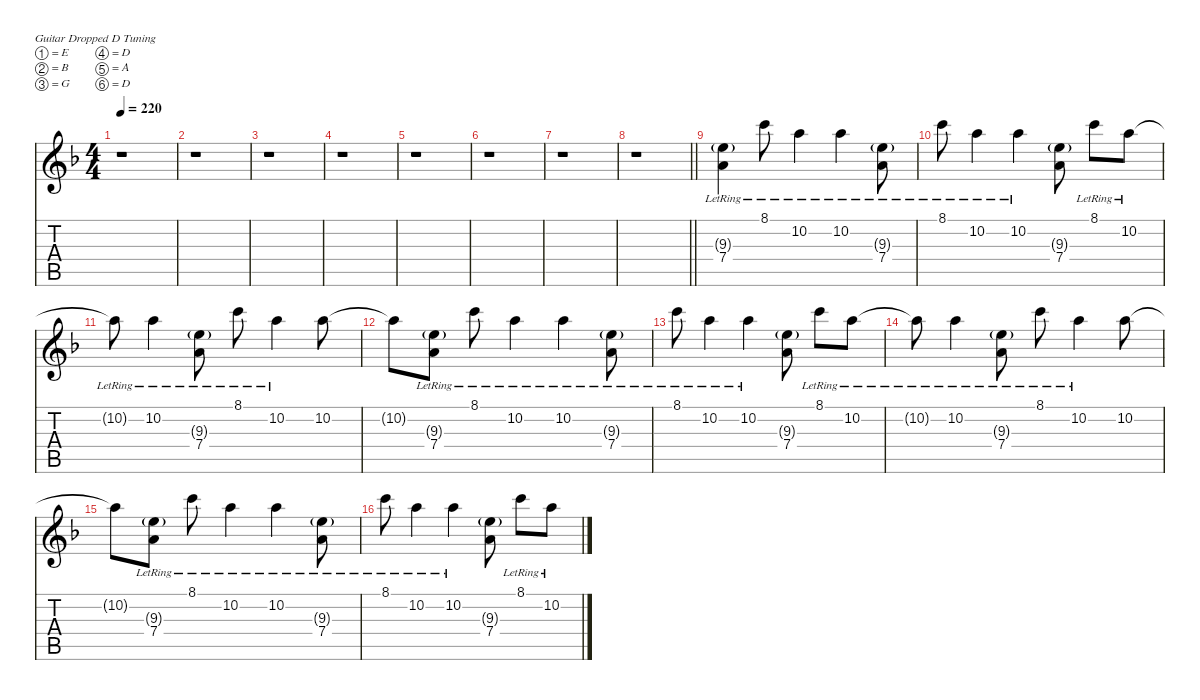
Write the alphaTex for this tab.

\hideDynamics
\bracketExtendMode nobrackets
\singleTrackTrackNamePolicy hidden
\multiTrackTrackNamePolicy hidden
\firstSystemTrackNameMode fullname
\firstSystemTrackNameOrientation horizontal
\otherSystemsTrackNameOrientation horizontal
\track ("Lead guitar" "E-Gt") {mute instrument overdrivenguitar}
\staff {score tabs}
\tuning (E4 B3 G3 D3 A2 D2)
\ts (4 4)
\tempo 220
\clef g2
\ks dminor
r.1{dy f beam Down} |
r.1{beam Down} |
r.1{beam Down} |
r.1{beam Down} |
r.1{beam Down} |
r.1{beam Down} |
r.1{beam Down} |
\barLineRight lightlight
r.1{beam Down} |
(9.3{g lr acc forcenatural} 7.4{lr acc forcenatural}).4{instrument overdrivenguitar beam Down} 8.1{lr acc forcenatural}.8{beam Down} 10.2{lr acc forcenatural}.4{beam Down} 10.2{lr acc forcenatural}.4{beam Down} (9.3{g lr acc forcenatural} 7.4{lr acc forcenatural}).8{beam Down} |
8.1{lr acc forcenatural}.8{beam Down} 10.2{lr acc forcenatural}.4{beam Down} 10.2{lr acc forcenatural}.4{beam Down} (9.3{g acc forcenatural} 7.4{acc forcenatural}).8{beam Down} 8.1{lr acc forcenatural}.8{beam Down} 10.2{lr acc forcenatural}.8{beam Down} |
10.2{lr t acc forcenatural}.8{beam Down} 10.2{lr acc forcenatural}.4{beam Down} (9.3{g lr acc forcenatural} 7.4{lr acc forcenatural}).8{beam Down} 8.1{lr acc forcenatural}.8{beam Down} 10.2{lr acc forcenatural}.4{beam Down} 10.2{acc forcenatural}.8{beam Down} |
10.2{t acc forcenatural}.8{beam Down} (9.3{g lr acc forcenatural} 7.4{lr acc forcenatural}).8{beam Down} 8.1{lr acc forcenatural}.8{beam Down} 10.2{lr acc forcenatural}.4{beam Down} 10.2{lr acc forcenatural}.4{beam Down} (9.3{g lr acc forcenatural} 7.4{lr acc forcenatural}).8{beam Down} |
8.1{lr acc forcenatural}.8{beam Down} 10.2{lr acc forcenatural}.4{beam Down} 10.2{lr acc forcenatural}.4{beam Down} (9.3{g acc forcenatural} 7.4{acc forcenatural}).8{beam Down} 8.1{lr acc forcenatural}.8{beam Down} 10.2{lr acc forcenatural}.8{beam Down} |
10.2{lr t acc forcenatural}.8{beam Down} 10.2{lr acc forcenatural}.4{beam Down} (9.3{g lr acc forcenatural} 7.4{lr acc forcenatural}).8{beam Down} 8.1{lr acc forcenatural}.8{beam Down} 10.2{lr acc forcenatural}.4{beam Down} 10.2{acc forcenatural}.8{beam Down} |
10.2{t acc forcenatural}.8{beam Down} (9.3{g lr acc forcenatural} 7.4{lr acc forcenatural}).8{beam Down} 8.1{lr acc forcenatural}.8{beam Down} 10.2{lr acc forcenatural}.4{beam Down} 10.2{lr acc forcenatural}.4{beam Down} (9.3{g lr acc forcenatural} 7.4{lr acc forcenatural}).8{beam Down} |
8.1{lr acc forcenatural}.8{beam Down} 10.2{lr acc forcenatural}.4{beam Down} 10.2{lr acc forcenatural}.4{beam Down} (9.3{g acc forcenatural} 7.4{acc forcenatural}).8{beam Down} 8.1{lr acc forcenatural}.8{beam Down} 10.2{lr acc forcenatural}.8{beam Down}
